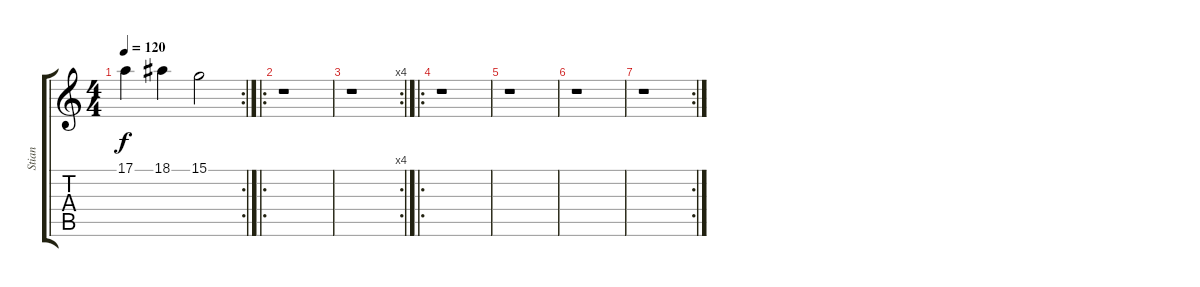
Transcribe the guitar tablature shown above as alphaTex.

\track ("Stian" "Stian") {instrument recorder}
\staff {score tabs}
\tuning (E4 B3 G3 D3 A2 E2) {hide}
\rc 2
\ts (4 4)
\tempo 120
\clef g2
\ks c
17.1.4{dy f} 18.1.4 15.1.2 |
\ro
r.1 |
\rc 4
r.1 |
\ro
r.1 |
r.1 |
r.1 |
\rc 2
r.1
